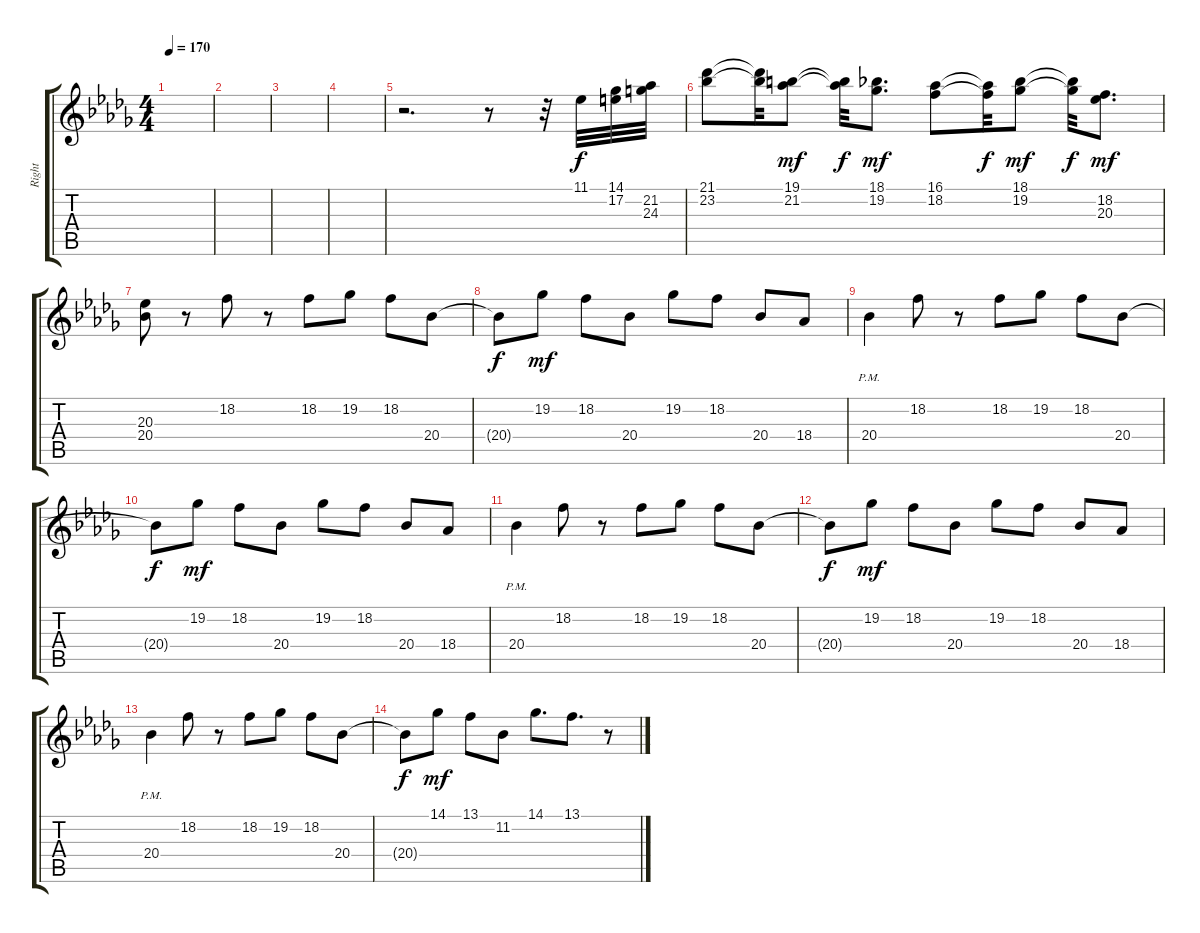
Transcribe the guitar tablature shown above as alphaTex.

\track ("Right" "Right") {instrument acousticgrandpiano}
\staff {score tabs}
\tuning (E4 B3 G3 D3 A2 E2) {hide}
\ts (4 4)
\tempo 170
\clef g2
\ks db
|
|
|
|
r.2{d} r.8 r.32 11.1.32 (14.1 17.2).32 (21.2 24.3).32 |
(21.1 23.2).8 (21.1{t} 23.2{t}).32{dy f} (19.1 21.2).8{dy mf} (19.1{t} 21.2{t}).32{dy f} (18.1 19.2).8{d dy mf} (16.1 18.2).8 (16.1{t} 18.2{t}).32{dy f} (18.1 19.2).8{dy mf} (18.1{t} 19.2{t}).32{dy f} (18.2 20.3).8{d dy mf} |
(20.3 20.4).8 r.8 18.2.8 r.8 18.2.8 19.2.8 18.2.8 20.4.8 |
20.4{t}.8{dy f} 19.2.8{dy mf} 18.2.8 20.4.8 19.2.8 18.2.8 20.4.8 18.4.8 |
20.4{pm}.4 18.2.8 r.8 18.2.8 19.2.8 18.2.8 20.4.8 |
20.4{t}.8{dy f} 19.2.8{dy mf} 18.2.8 20.4.8 19.2.8 18.2.8 20.4.8 18.4.8 |
20.4{pm}.4 18.2.8 r.8 18.2.8 19.2.8 18.2.8 20.4.8 |
20.4{t}.8{dy f} 19.2.8{dy mf} 18.2.8 20.4.8 19.2.8 18.2.8 20.4.8 18.4.8 |
20.4{pm}.4 18.2.8 r.8 18.2.8 19.2.8 18.2.8 20.4.8 |
20.4{t}.8{dy f} 14.1.8{dy mf} 13.1.8 11.2.8 14.1.8{d} 13.1.8{d} r.8
